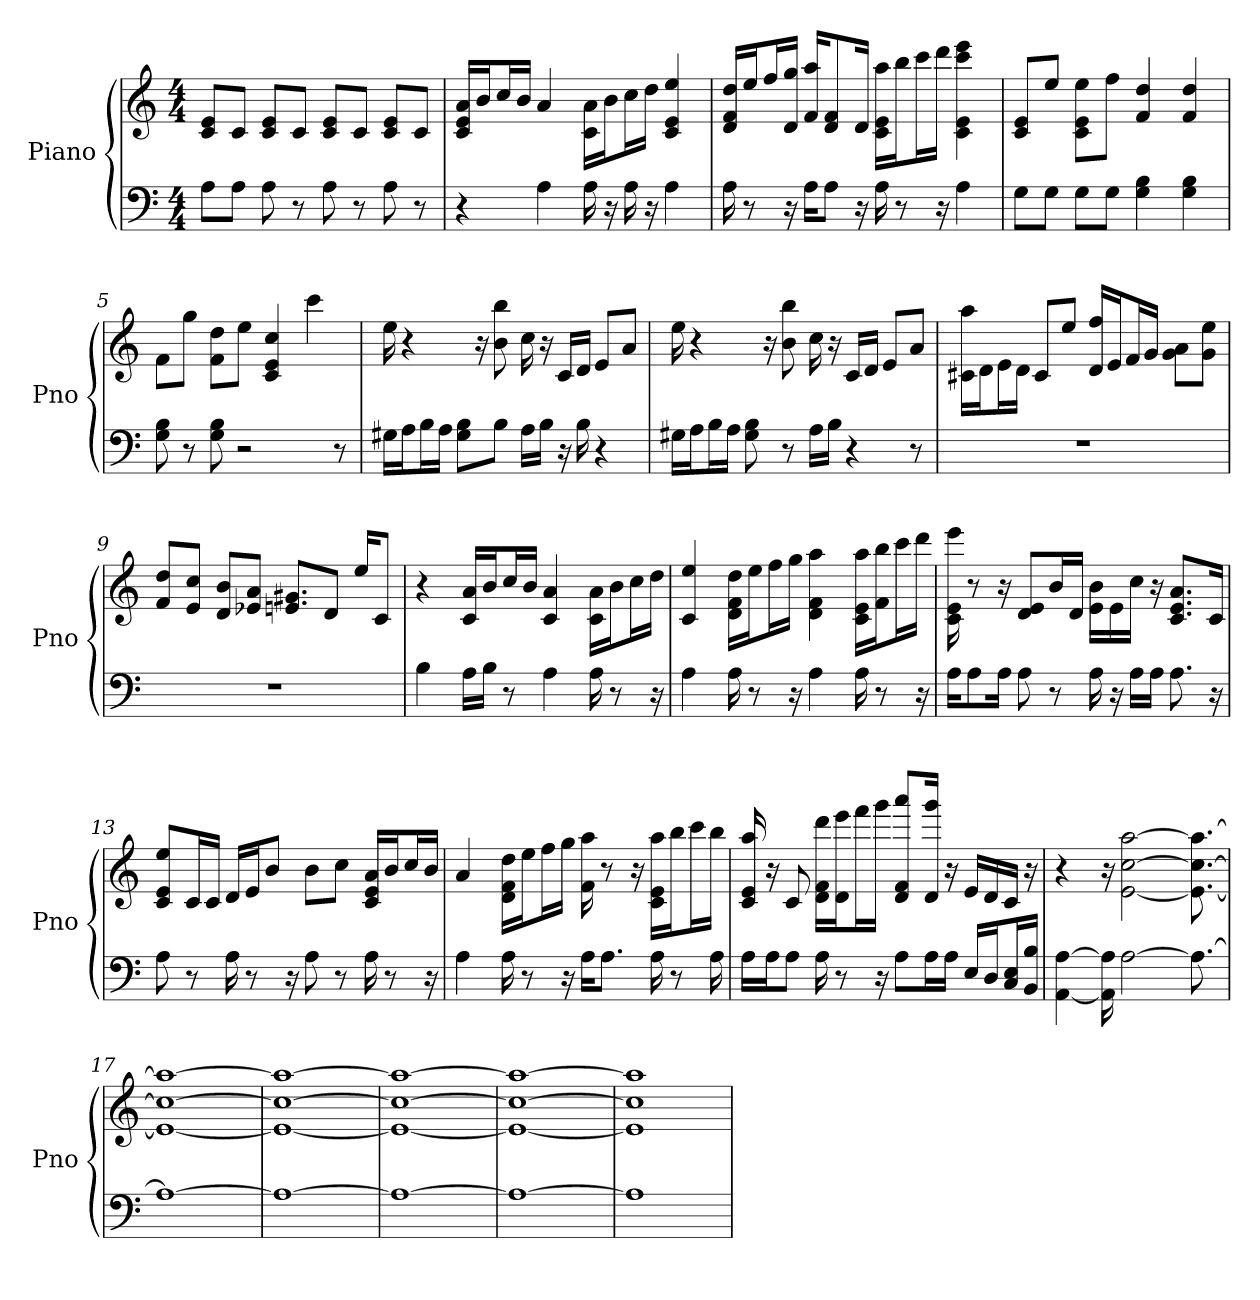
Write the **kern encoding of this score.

**kern	**kern
*part1	*part1
*staff2	*staff1
*I"Piano	*
*I'Pno	*
*clefF4	*clefG2
*k[]	*k[]
*C:	*C:
*M4/4	*M4/4
*MM109	*MM109
=1	=1
8A\L	8c/ 8e/L
8A\J	8c/J
8A	8e/ 8c/L
8r	8c/J
8A	8e/ 8c/L
8r	8c/J
8A	8c/ 8e/L
8r	8c/J
=2	=2
4r	16c/ 16a/ 16e/LL
.	16b/J
.	16cc/L
.	16b/JJ
4A	4a
16A	16a\ 16c\LL
16r	16b\J
16A	16cc\L
16r	16dd\JJ
4A	4c 4ee 4e
=3	=3
16A	16d/ 16dd/ 16f/LL
8r	16ee/J
.	16ff/L
16r	16gg/ 16d/JJ
16A\KL	16f/ 16aa/KL
8A\J	8f/ 8d/
16r	16d/Jk
16A	16e\ 16aa\ 16c\LL
8r	16bb\J
.	16ccc\L
16r	16ddd\JJ
4A	4eee 4e 4c 4ccc
=4	=4
8G\L	8e/ 8c/L
8G\J	8ee/J
8G\L	8ee\ 8e\ 8c\L
8G\J	8ff\J
4B 4G	4dd 4f
4B 4G	4dd 4f
=5	=5
8B 8G	8f\L
8r	8gg\J
8B 8G	8dd\ 8f\L
2r	8ee\J
.	4cc 4e 4c
.	4ccc
8r	.
=6	=6
16G#\LL	16ee
16A\J	4r
16B\L	.
16A\JJ	.
8G#\ 8B\L	.
.	16r
8B\J	8bb 8b
16A\LL	16cc
16B\JJ	16r
16r	16c/LL
16B	16d/JJ
4r	8e/L
.	8a/J
=7	=7
16G#\LL	16ee
16A\J	4r
16B\L	.
16A\JJ	.
8B 8G#	.
.	16r
8r	8bb 8b
16A\LL	16cc
16B\JJ	16r
4r	16c/LL
.	16d/JJ
.	8e/L
8r	8a/J
=8	=8
1r	16aa\ 16c#\LL
.	16d\J
.	16e\L
.	16d\JJ
.	8c#/L
.	8ee/J
.	16d/ 16ff/LL
.	16e/J
.	16f/L
.	16g/JJ
.	8a\ 8g\L
.	8g\ 8ee\J
=9	=9
1r	8dd/ 8f/L
.	8cc/ 8e/J
.	8b/ 8d/L
.	8e-/ 8a/J
.	8.g#/ 8.e/L
.	8d/J
.	16ee/KL
.	8c/J
=10	=10
4B	4r
16A\LL	16c/ 16a/LL
16B\JJ	16b/J
8r	16cc/L
.	16b/JJ
4A	4a 4c
16A	16a\ 16c\LL
8r	16b\J
.	16cc\L
16r	16dd\JJ
=11	=11
4A	4ee 4c
16A	16dd\ 16d\ 16f\LL
8r	16ee\J
.	16ff\L
16r	16gg\JJ
4A	4f 4d 4aa
16A	16aa\ 16c\ 16e\LL
8r	16f\ 16bb\J
.	16ccc\L
16r	16ddd\JJ
=12	=12
16A\KL	16c 16e 16eee
8A\	8r
16A\Jk	16r
8A	8e/ 8d/L
8r	16b/L
.	16d/JJ
16A	16b\ 16e\LL
16r	16e\
16A\LL	16cc\JJ
16A\JJ	16r
8.A	8.a/ 8.c/ 8.e/L
16r	16c/Jk
=13	=13
8A	8c/ 8ee/ 8e/L
8r	16c/L
.	16c/JJ
16A	16d/LL
8r	16e/J
.	8b/J
16r	.
8A	8b\L
8r	8cc\J
16A	16a/ 16e/ 16c/LL
8r	16b/J
.	16cc/L
16r	16b/JJ
=14	=14
4A	4a
16A	16dd\ 16d\ 16f\LL
8r	16ee\J
.	16ff\L
16r	16gg\JJ
16A\KL	16f 16aa
8.A\J	8r
.	16r
16A	16e\ 16c\ 16aa\LL
8r	16bb\J
.	16ccc\L
16A	16bb\JJ
=15	=15
16A\LL	16aa 16e 16c
16A\J	16r
8A\J	8c
16A	16ddd\ 16f\ 16d\LL
8r	16d\ 16eee\J
.	16fff\L
16r	16ggg\JJ
8A\L	8d/ 8f/ 8aaa/L
16A\L	16ggg/ 16d/Jk
16A\JJ	16r
16E/LL	16e/LL
16D/J	16d/
16C/ 16E/L	16c/JJ
16B/ 16BB/JJ	16r
=16	=16
[4AA [4A	4r
16AA] 16A]	16r
[2A	[2aa [2cc [2e
8.A_	8.aa_ 8.cc_ 8.e_
=17	=17
1A_	1aa_ 1cc_ 1e_
=18	=18
1A_	1aa_ 1cc_ 1e_
=19	=19
1A_	1aa_ 1cc_ 1e_
=20	=20
1A_	1aa_ 1cc_ 1e_
=21	=21
1A]	1aa] 1cc] 1e]
=	=
*-	*-
